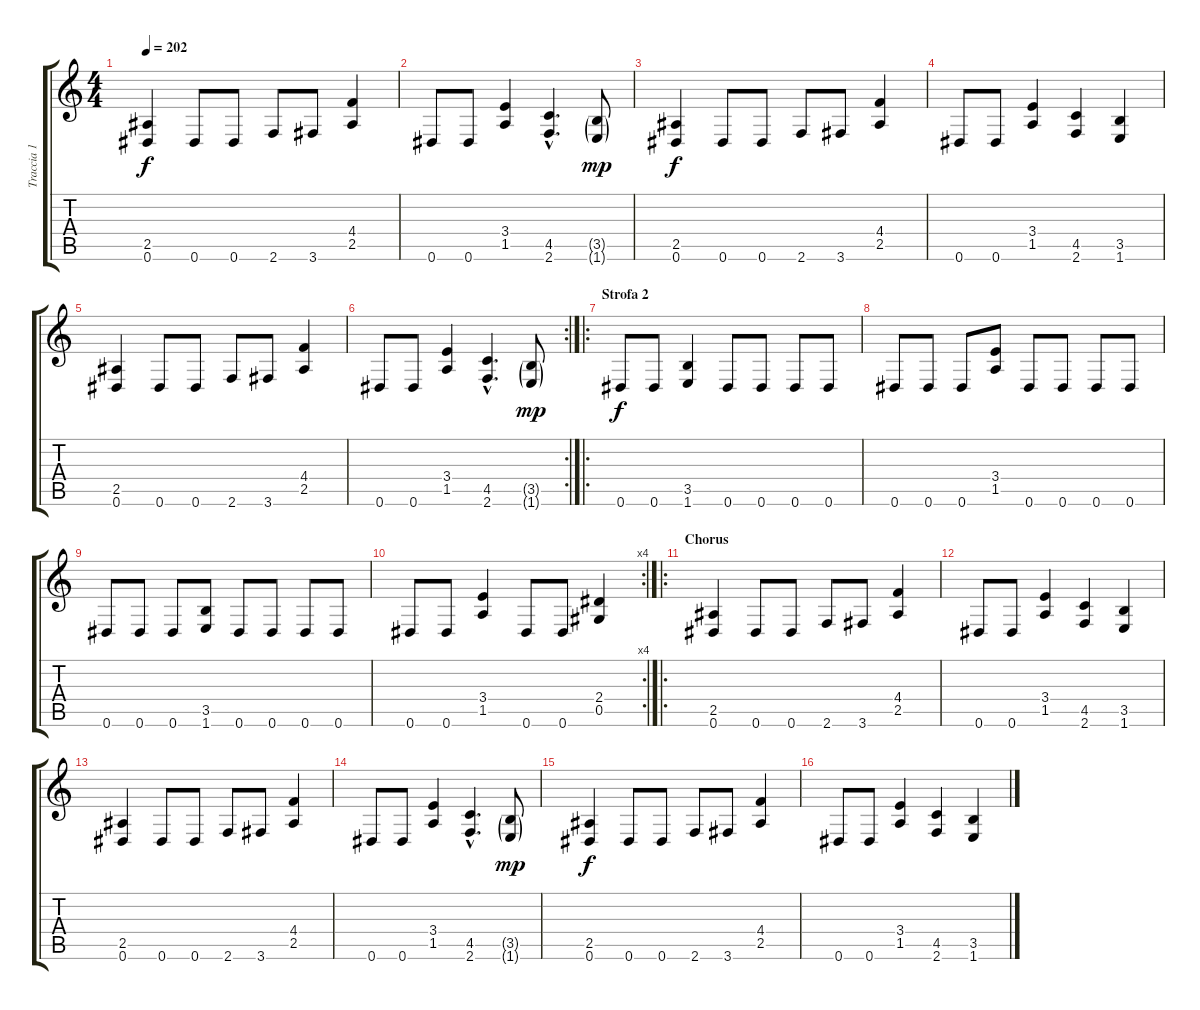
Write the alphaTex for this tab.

\track ("Traccia 1" "Traccia 1") {instrument distortionguitar}
\staff {score tabs}
\tuning (Eb4 Bb3 Gb3 Db3 Ab2 Eb2) {hide}
\ts (4 4)
\tempo 202
\clef g2
\ks c
(2.5 0.6).4{dy f} 0.6.8 0.6.8 2.6.8 3.6.8 (4.4 2.5).4 |
0.6.8 0.6.8 (3.4 1.5).4 (4.5{hac} 2.6{hac}).4{d} (3.5{g} 1.6{g}).8{dy mp} |
(2.5 0.6).4{dy f} 0.6.8 0.6.8 2.6.8 3.6.8 (4.4 2.5).4 |
0.6.8 0.6.8 (3.4 1.5).4 (4.5 2.6).4 (3.5 1.6).4 |
(2.5 0.6).4 0.6.8 0.6.8 2.6.8 3.6.8 (4.4 2.5).4 |
\rc 2
0.6.8 0.6.8 (3.4 1.5).4 (4.5{hac} 2.6{hac}).4{d} (3.5{g} 1.6{g}).8{dy mp} |
\ro
\section ("" "Strofa 2")
0.6.8{dy f} 0.6.8 (3.5 1.6).4 0.6.8 0.6.8 0.6.8 0.6.8 |
0.6.8 0.6.8 0.6.8 (3.4 1.5).8 0.6.8 0.6.8 0.6.8 0.6.8 |
0.6.8 0.6.8 0.6.8 (3.5 1.6).8 0.6.8 0.6.8 0.6.8 0.6.8 |
\rc 4
0.6.8 0.6.8 (3.4 1.5).4 0.6.8 0.6.8 (2.4 0.5).4 |
\ro
\section ("" "Chorus")
(2.5 0.6).4 0.6.8 0.6.8 2.6.8 3.6.8 (4.4 2.5).4 |
0.6.8 0.6.8 (3.4 1.5).4 (4.5 2.6).4 (3.5 1.6).4 |
(2.5 0.6).4 0.6.8 0.6.8 2.6.8 3.6.8 (4.4 2.5).4 |
0.6.8 0.6.8 (3.4 1.5).4 (4.5{hac} 2.6{hac}).4{d} (3.5{g} 1.6{g}).8{dy mp} |
(2.5 0.6).4{dy f} 0.6.8 0.6.8 2.6.8 3.6.8 (4.4 2.5).4 |
0.6.8 0.6.8 (3.4 1.5).4 (4.5 2.6).4 (3.5 1.6).4
